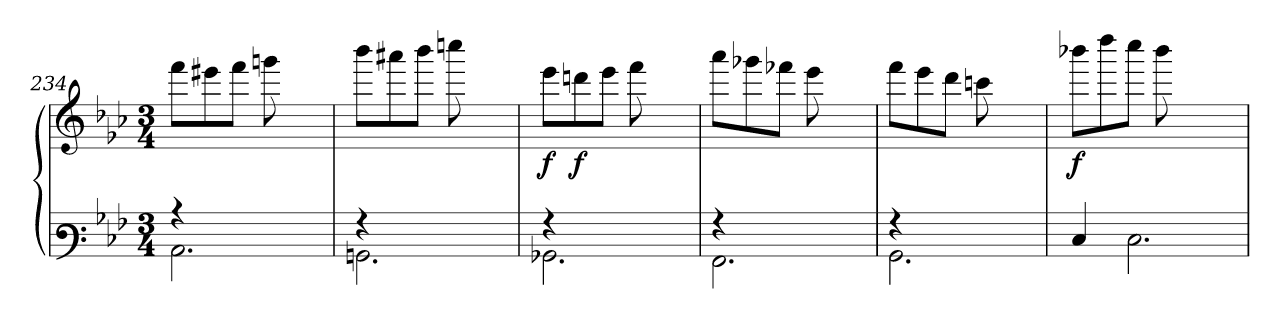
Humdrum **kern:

**kern	**kern	**dynam
*part1	*part1	*part1
*staff2	*staff1	*staff1/2
*clefF3	*clefG3	*
*k[b-e-a-]	*k[b-e-a-]	*
*M3/4	*M3/4	*
=234	=234	=234
*^	*	*
4rc	2.C\	8ddd\L	.
.	.	8ccc#X\	.
2ryy	.	8ddd\J	.
.	.	8eeen\L	.
.	.	4ryy	.
=235	=235	=235	=235
4rA	2.BBn\	8ggg\L	.
.	.	8fff#X\	.
2ryy	.	8ggg\J	.
.	.	8aaan\L	.
.	.	4ryy	.
!!LO:LB:g=z
=236	=236	=236	=236
!	!	!	!LO:DY:b
4rA	2.BB-X\	8ccc\L	f
!	!	!	!LO:DY:b
.	.	8bbn\	f
2ryy	.	8ccc\J	.
.	.	8ddd\L	.
.	.	4ryy	.
=237	=237	=237	=237
4rA	2.AA-\	8fff\L	.
.	.	8eee-X\	.
2ryy	.	8ddd-X\J	.
.	.	8ccc\L	.
.	.	4ryy	.
=238	=238	=238	=238
4rA	2.BB-\	8ddd\L	.
.	.	8ccc\	.
2ryy	.	8bb-\J	.
.	.	8aan\L	.
.	.	4ryy	.
*v	*v	*	*
=239	=239	=239
!	!	!LO:DY:b
4E-/	8ggg-X\L	f
.	8bbb-\	.
2.E-\	8aaa-\J	.
.	8ggg-\L	.
.	2ryy	.
=	=	=
*-	*-	*-
